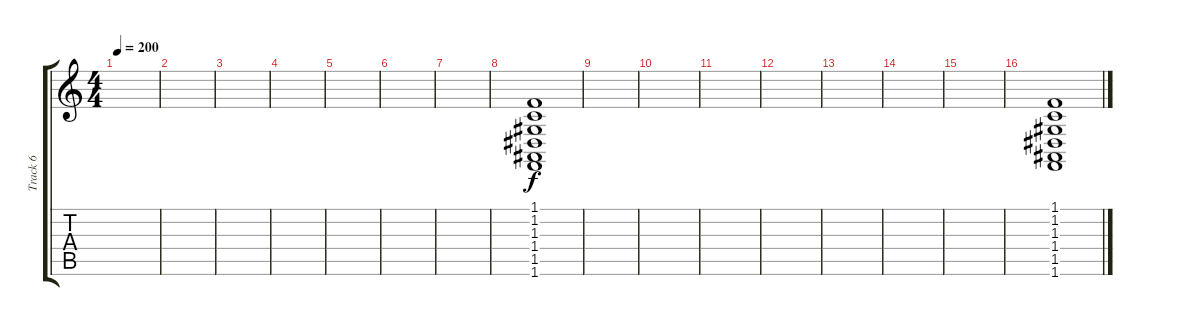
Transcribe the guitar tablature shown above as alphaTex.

\track ("Track 6" "Track 6") {instrument seashore}
\staff {score tabs}
\tuning (E4 B3 G3 D3 A2 E2) {hide}
\ts (4 4)
\tempo 200
\clef g2
\ks c
|
|
|
|
|
|
|
(1.1 1.2 1.3 1.4 1.5 1.6).1 |
|
|
|
|
|
|
|
(1.1 1.2 1.3 1.4 1.5 1.6).1
